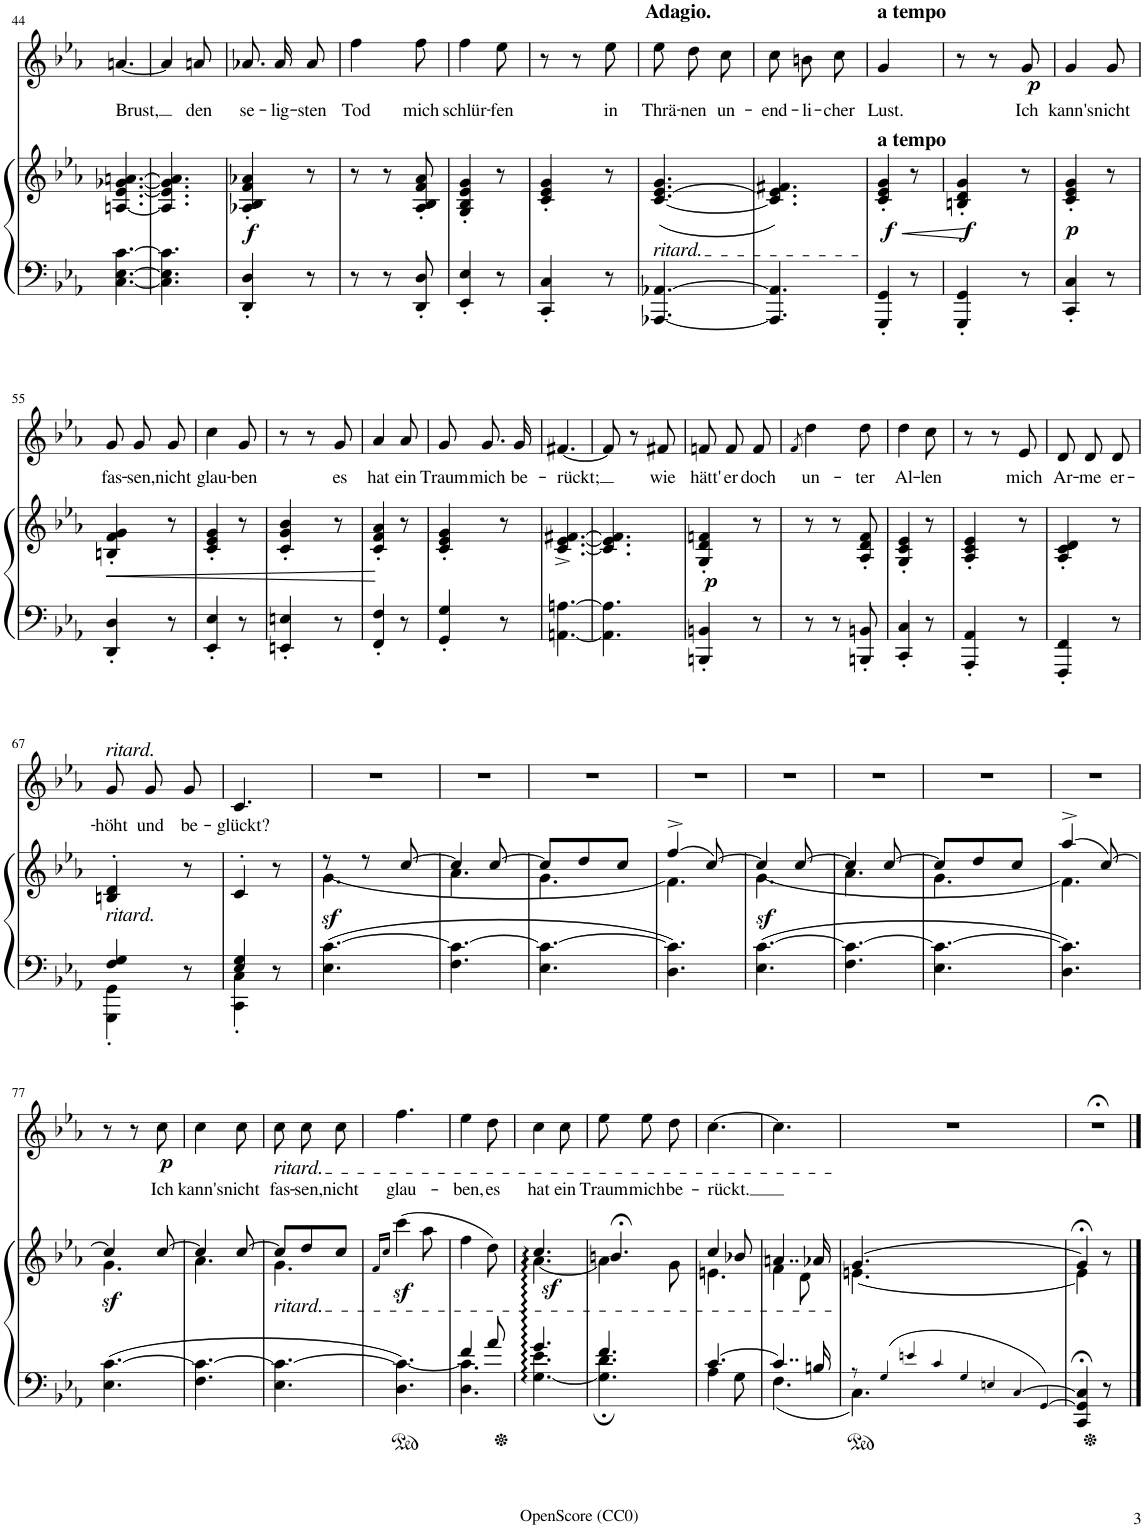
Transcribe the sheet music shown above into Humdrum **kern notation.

**kern	**kern	**dynam	**kern	**text	**dynam
*part2	*part2	*part2	*part1	*part1	*part1
*staff3	*staff2	*staff2/3	*staff1	*staff1	*staff1
*I"Piano	*	*	*I"Voice	*	*
*I'Pno	*	*	*	*	*
!!LO:PB:g=z
*clefF4	*clefG2	*	*clefG2	*	*
*k[b-e-a-]	*k[b-e-a-]	*	*k[b-e-a-]	*	*
*M3/8	*M3/8	*	*M3/8	*	*
=44	=44	=44	=44	=44	=44
!	!	!	!	!LO:LY:b	!
[4.C\ [4.E-\ [4.c\	[4.An/ [4.e-/ [4.g-X/ [4.an/	.	[4.an/	Brust,	.
=45	=45	=45	=45	=45	=45
4.C\] 4.E-\] 4.c\]	4.A/] 4.e-/] 4.g-/] 4.a/]	.	4a/]	.	.
!	!	!	!	!LO:LY:b	!
.	.	.	8an/	den	.
=46	=46	=46	=46	=46	=46
!	!	!LO:DY:b	!	!LO:LY:b	!
4DD/' 4D/'	4A-X/' 4B-/' 4f/' 4a-X/'	f	8.a-X/L	se-	.
!	!	!	!	!LO:LY:b	!
.	.	.	16a-/K	-lig-	.
!	!	!	!	!LO:LY:b	!
8r	8r	.	8a-/J	-sten	.
=47	=47	=47	=47	=47	=47
!	!	!	!	!LO:LY:b	!
8r	8r	.	4ff\	Tod	.
8r	8r	.	.	.	.
!	!	!	!	!LO:LY:b	!
8DD/' 8D/'	8A-/' 8B-/' 8f/' 8a-/'	.	8ff\	mich	.
=48	=48	=48	=48	=48	=48
!	!	!	!	!LO:LY:b	!
4EE-/' 4E-/'	4G/' 4B-/' 4e-/' 4g/'	.	4ff\	schlür-	.
!	!	!	!	!LO:LY:b	!
8r	8r	.	8ee-\	-fen	.
=49	=49	=49	=49	=49	=49
4CC/' 4C/'	4c/' 4e-/' 4g/'	.	8r	.	.
.	.	.	8r	.	.
!	!	!	!	!LO:LY:b	!
8r	8r	.	8ee-\	in	.
=50	=50	=50	=50	=50	=50
!	!	!	!LO:TX:a:B:t=Adagio.	!	!
!	!LO:TX:b:i:t=ritard.	!	!	!	!
!	!	!	!	!LO:LY:b	!
[4.AAA-X/ [4.AA-X/	([4.c/ [4.e-/ 4.g/	.	8ee-\L	Thrä-	.
!	!	!	!	!LO:LY:b	!
.	.	.	8dd\	-nen	.
!	!	!	!	!LO:LY:b	!
.	.	.	8cc\J	un-	.
=51	=51	=51	=51	=51	=51
!	!	!	!	!LO:LY:b	!
4.AAA-/] 4.AA-/]	4.c/] 4.e-/] 4.f#X/)	.	8cc\L	-end-	.
!	!	!	!	!LO:LY:b	!
.	.	.	8bn\	-li-	.
!	!	!	!	!LO:LY:b	!
.	.	.	8cc\J	-cher	.
=52	=52	=52	=52	=52	=52
!	!	!	!LO:TX:a:B:t=a tempo	!	!
!	!	!	!LO:TX:b:B:t=a tempo	!	!
!	!	!LO:HP:b	!	!LO:LY:b	!
!	!	!LO:DY:n=1:b	!	!	!
4GGG/' 4GG/'	4c/' 4e-/' 4g/'	< f	4g/	Lust.	.
8r	8r	.	8ryy	.	.
=53	=53	=53	=53	=53	=53
!	!	!LO:DY:b	!	!	!
4GGG/' 4GG/'	4Bn/' 4d/' 4g/'	f	8r	.	.
.	.	.	8r	.	.
!	!	!	!	!LO:LY:b	!LO:DY:b
8r	8r	[	8g/	Ich	p
=54	=54	=54	=54	=54	=54
!	!	!LO:DY:b	!	!LO:LY:b	!
4CC/' 4C/'	4c/' 4e-/' 4g/'	p	4g/	kann's	.
!	!	!	!	!LO:LY:b	!
8r	8r	.	8g/	nicht	.
!!LO:LB:g=z
=55	=55	=55	=55	=55	=55
!	!	!LO:HP:b	!	!LO:LY:b	!
4DD/' 4D/'	4Bn/' 4f/' 4g/'	<	8g/L	fas-	.
!	!	!	!	!LO:LY:b	!
.	.	.	8g/	-sen,	.
!	!	!	!	!LO:LY:b	!
8r	8r	.	8g/J	nicht	.
=56	=56	=56	=56	=56	=56
!	!	!	!	!LO:LY:b	!
4EE-/' 4E-/'	4c/' 4e-/' 4g/'	.	4cc\	glau-	.
!	!	!	!	!LO:LY:b	!
8r	8r	.	8g/	-ben	.
=57	=57	=57	=57	=57	=57
4EEn/' 4En/'	4c/' 4g/' 4b-/'	.	8r	.	.
.	.	.	8r	.	.
!	!	!	!	!LO:LY:b	!
8r	8r	.	8g/	es	.
=58	=58	=58	=58	=58	=58
!	!	!	!	!LO:LY:b	!
4FF/' 4F/'	4c/' 4f/' 4a-/'	.	4a-/	hat	.
!	!	!	!	!LO:LY:b	!
8r	8r	[	8a-/	ein	.
=59	=59	=59	=59	=59	=59
!	!	!	!	!LO:LY:b	!
4GG/' 4G/'	4c/' 4e-/' 4g/'	.	8g/L	Traum	.
!	!	!	!	!LO:LY:b	!
.	.	.	8.g/	mich	.
8r	8r	.	.	.	.
!	!	!	!	!LO:LY:b	!
.	.	.	16g/Jk	be-	.
=60	=60	=60	=60	=60	=60
!	!	!	!	!LO:LY:b	!
[4.AAn\ [4.An\	[4.c/^ [4.e-/^ [4.f#X/^	.	[4.f#X/	-rückt;	.
=61	=61	=61	=61	=61	=61
4.AA\] 4.A\]	4.c/] 4.e-/] 4.f#/]	.	8f#/]	.	.
.	.	.	8r	.	.
!	!	!	!	!LO:LY:b	!
.	.	.	8f#X/	wie	.
=62	=62	=62	=62	=62	=62
!	!	!LO:DY:b	!	!LO:LY:b	!
4BBBn/' 4BBn/'	4G/' 4d/' 4fn/'	p	8fn/L	hätt'	.
!	!	!	!	!LO:LY:b	!
.	.	.	8f/	er	.
!	!	!	!	!LO:LY:b	!
8r	8r	.	8f/J	doch	.
=63	=63	=63	=63	=63	=63
.	.	.	8qf/	.	.
!	!	!	!	!LO:LY:b	!
8r	8r	.	4dd\	un-	.
8r	8r	.	.	.	.
!	!	!	!	!LO:LY:b	!
8BBBn/' 8BBn/'	8A-/' 8d/' 8f/'	.	8dd\	-ter	.
=64	=64	=64	=64	=64	=64
!	!	!	!	!LO:LY:b	!
4CC/' 4C/'	4G/' 4c/' 4e-/'	.	4dd\	Al-	.
!	!	!	!	!LO:LY:b	!
8r	8r	.	8cc\	-len	.
=65	=65	=65	=65	=65	=65
4AAA-/' 4AA-/'	4A-/' 4c/' 4e-/'	.	8r	.	.
.	.	.	8r	.	.
!	!	!	!	!LO:LY:b	!
8r	8r	.	8e-/	mich	.
=66	=66	=66	=66	=66	=66
!	!	!	!	!LO:LY:b	!
4FFF/' 4FF/'	4A-/' 4c/' 4d/'	.	8d/L	Ar-	.
!	!	!	!	!LO:LY:b	!
.	.	.	8d/	-me	.
!	!	!	!	!LO:LY:b	!
8r	8r	.	8d/J	er-	.
!!LO:LB:g=z
=67	=67	=67	=67	=67	=67
*^	*	*	*	*	*
!	!	!	!	!LO:TX:a:i:t=ritard.	!	!
!	!	!LO:TX:b:i:t=ritard.	!	!	!	!
!	!	!	!	!	!LO:LY:b	!
4F/ 4G/	4GGG\' 4GG\'	4Bn/'> 4d/'>	.	8g/L	-höht	.
!	!	!	!	!	!LO:LY:b	!
.	.	.	.	8g/	und	.
!	!	!	!	!	!LO:LY:b	!
8r	8ryy	8r	.	8g/J	be-	.
=68	=68	=68	=68	=68	=68	=68
!	!	!	!	!	!LO:LY:b	!
4E-/ 4G/	4CC\' 4C\'	4c'>/	.	4.c/	-glückt?	.
8r	8ryy	8r	.	.	.	.
=69	=69	=69	=69	=69	=69	=69
*	*	*^	*	*	*	*
!	!	!	!	!LO:DY:b	!	!	!
*v	*v	*	*	*	*	*	*
4.E-\ [4.c\	8r	(4.g\	sf	4.r	.	.
.	8r	.	.	.	.	.
.	[8cc/	.	.	.	.	.
=70	=70	=70	=70	=70	=70	=70
4.F\ 4.c\_	4cc/]	4.a-\	.	4.r	.	.
.	[8cc/	.	.	.	.	.
=71	=71	=71	=71	=71	=71	=71
4.E-\ 4.c\_	8cc/L]	4.g\	.	4.r	.	.
.	8dd/	.	.	.	.	.
.	8cc/J	.	.	.	.	.
=72	=72	=72	=72	=72	=72	=72
4.D\ 4.c\]	(4ff^/	4.f\)	.	4.r	.	.
.	[8cc/)	.	.	.	.	.
=73	=73	=73	=73	=73	=73	=73
!	!	!	!LO:DY:b	!	!	!
4.E-\ [4.c\	4cc/]	(4.g\	sf	4.r	.	.
.	[8cc/	.	.	.	.	.
=74	=74	=74	=74	=74	=74	=74
4.F\ 4.c\_	4cc/]	4.a-\	.	4.r	.	.
.	[8cc/	.	.	.	.	.
=75	=75	=75	=75	=75	=75	=75
4.E-\ 4.c\_	8cc/L]	4.g\	.	4.r	.	.
.	8dd/	.	.	.	.	.
.	8cc/J	.	.	.	.	.
=76	=76	=76	=76	=76	=76	=76
4.D\ 4.c\]	(4aa-^/	4.f\)	.	4.r	.	.
.	[8cc/)	.	.	.	.	.
!!LO:LB:g=z
=77	=77	=77	=77	=77	=77	=77
!	!	!	!LO:DY:b	!	!	!
4.E-\ [4.c\	4cc/]	4.g\	sf	8r	.	.
.	.	.	.	8r	.	.
!	!	!	!	!	!LO:LY:b	!LO:DY:b
.	[8cc/	.	.	8cc\	Ich	p
=78	=78	=78	=78	=78	=78	=78
!	!	!	!	!	!LO:LY:b	!
4.F\ 4.c\_	4cc/]	4.a-\	.	4cc\	kann's	.
!	!	!	!	!	!LO:LY:b	!
.	[8cc/	.	.	8cc\	nicht	.
=79	=79	=79	=79	=79	=79	=79
!	!	!	!	!LO:TX:b:i:t=ritard.	!	!
!	!LO:TX:b:i:t=ritard.	!	!	!	!	!
!	!	!	!	!	!LO:LY:b	!
4.E-\ 4.c\_	8cc/L]	4.g\	.	8cc\L	fas-	.
!	!	!	!	!	!LO:LY:b	!
.	8dd/	.	.	8cc\	-sen,	.
!	!	!	!	!	!LO:LY:b	!
.	8cc/J	.	.	8cc\J	nicht	.
*	*v	*v	*	*	*	*
=80	=80	=80	=80	=80	=80
.	16qf/LL	.	.	.	.
.	16qcc/JJ	.	.	.	.
!	!	!	!	!LO:LY:b	!
4.D\ 4.c\_	(4cccz<\	.	4.ff\	glau-	.
.	8aa-\	.	.	.	.
=81	=81	=81	=81	=81	=81
*^	*	*	*	*	*
!	!	!	!	!	!LO:LY:b	!
4f/	4.D\ 4.c\]	4ff\	.	4ee-\	-ben,	.
!	!	!	!	!	!LO:LY:b	!
8a-/	.	8dd\)	.	8dd\	es	.
=82	=82	=82	=82	=82	=82	=82
*	*	*^	*	*	*	*
!	!	!	!	!LO:DY:b	!	!LO:LY:b	!
4.g::/	[4.G\:: 4.e-\::	4.cc:/	[4.a-::\	sf	4cc\	hat	.
!	!	!	!	!	!	!LO:LY:b	!
.	.	.	.	.	8cc\	ein	.
=83	=83	=83	=83	=83	=83	=83	=83
!	!	!	!	!	!	!LO:LY:b	!
4.f/	4.G\]; 4.d\;	4.bn;</	4a-\]	.	8ee-\L	Traum	.
!	!	!	!	!	!	!LO:LY:b	!
.	.	.	.	.	8ee-\	mich	.
!	!	!	!	!	!	!LO:LY:b	!
.	.	.	8g\	.	8dd\J	be-	.
=84	=84	=84	=84	=84	=84	=84	=84
!	!	!	!	!	!	!LO:LY:b	!
[4.c/	4A-\	4cc/	4.en\	.	[4.cc\	-rückt.	.
.	8G\	8b-X/	.	.	.	.	.
=85	=85	=85	=85	=85	=85	=85	=85
4c/]	4.F\	4an/	4f\	.	4.cc\]	.	.
16ryy	.	16ryy	8d\	.	.	.	.
16Bn/	.	16a-X/	.	.	.	.	.
=86	=86	=86	=86	=86	=86	=86	=86
8r	4.C\	[4.g/	[4.en\	.	4.r	.	.
*Xtuplet	*	*	*	*	*	*	*
28G!/	.	.	.	.	.	.	.
28en!/	.	.	.	.	.	.	.
28c!/	.	.	.	.	.	.	.
28G!/	.	.	.	.	.	.	.
28En!/	.	.	.	.	.	.	.
[28C!/	.	.	.	.	.	.	.
[28GG!/	.	.	.	.	.	.	.
*v	*v	*	*	*	*	*	*
=87	=87	=87	=87	=87	=87	=87
4CC/;< 4GG/];< 4C/];<	4g;</]	4e\]	.	4.r;<	.	.
8r	8r	8ryy	.	.	.	.
*	*v	*v	*	*	*	*
==	==	==	==	==	==
*-	*-	*-	*-	*-	*-
